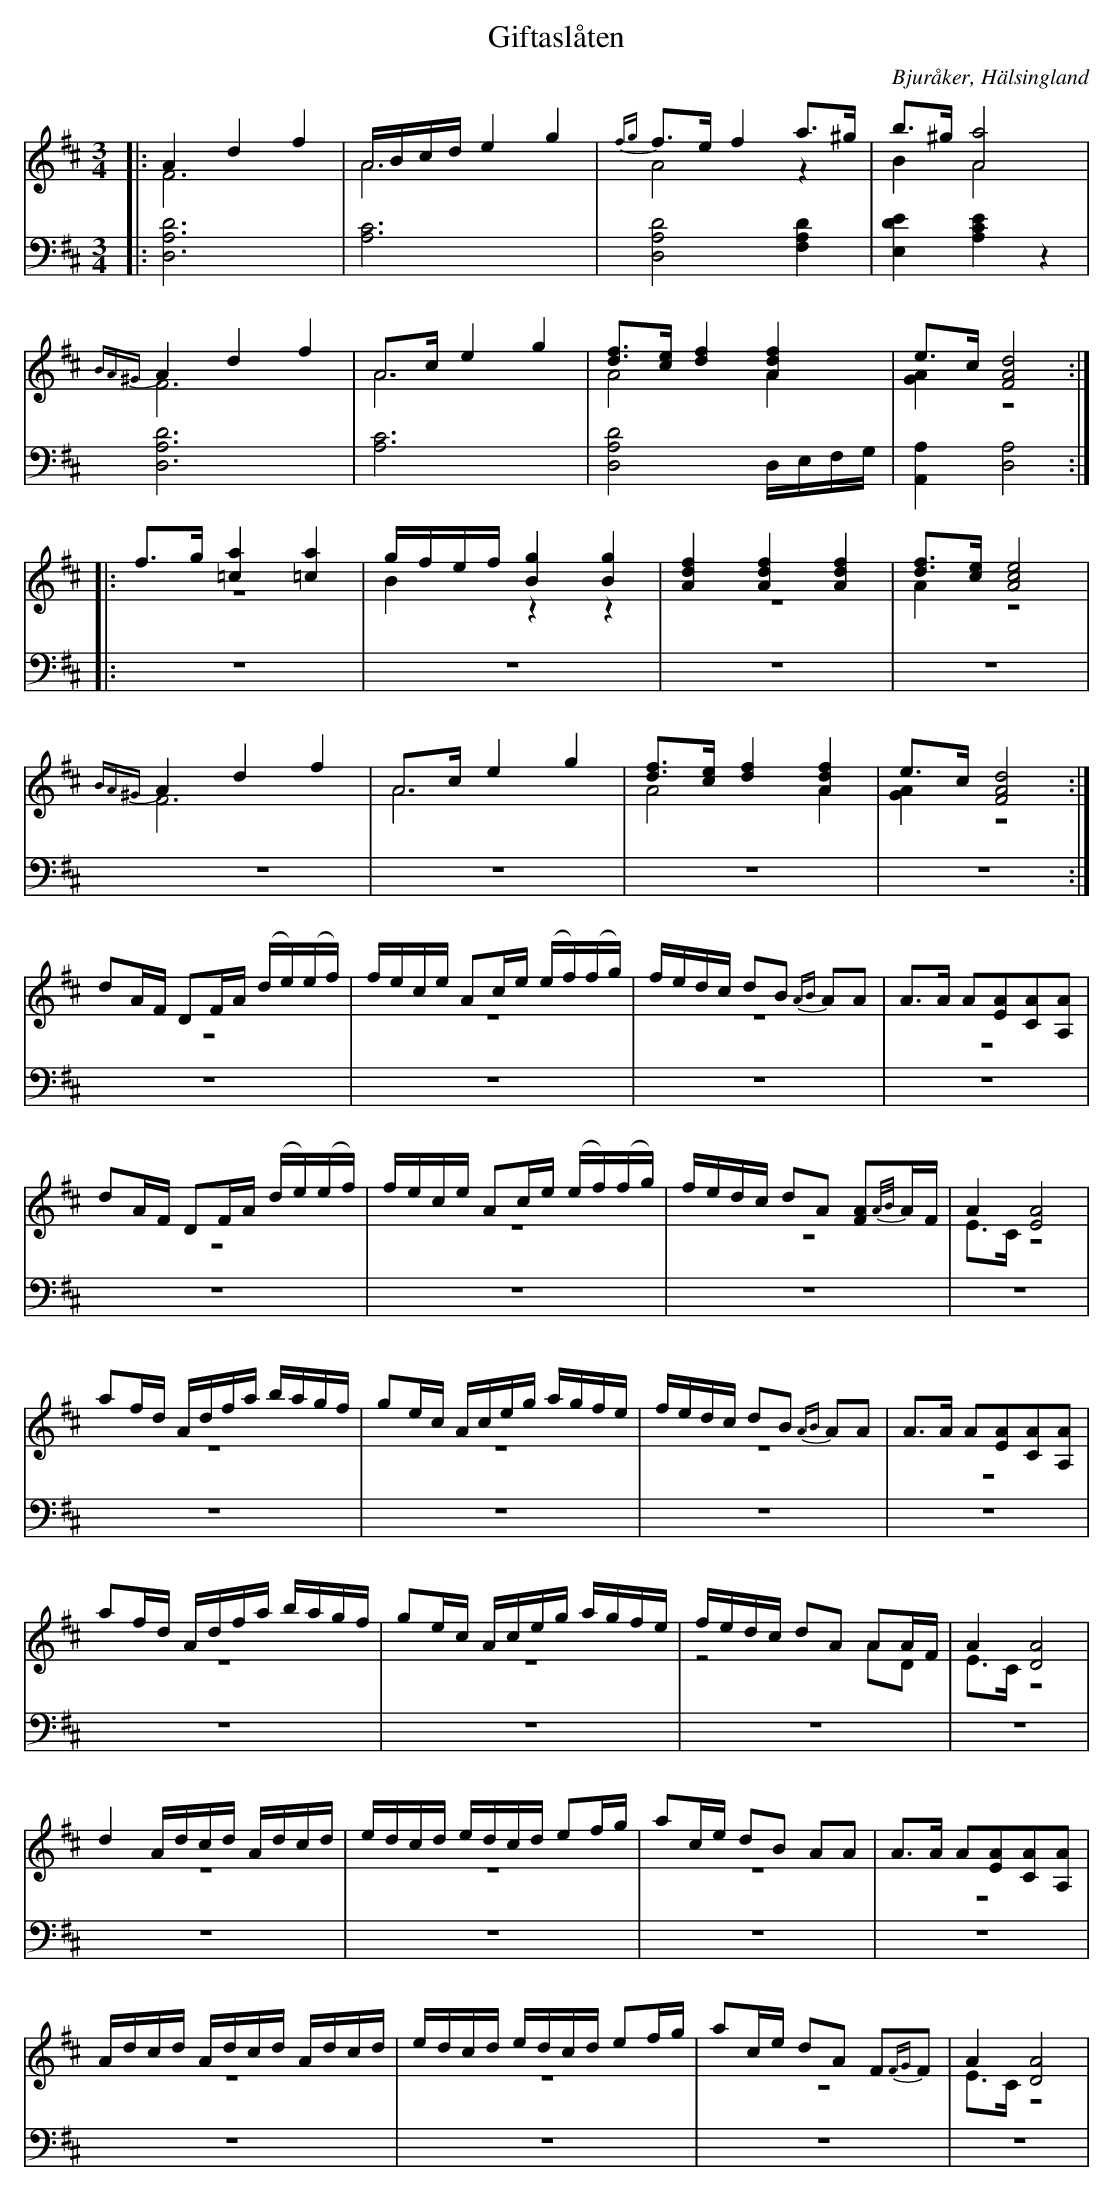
X:1
T: Giftaslåten
O: Bjuråker, Hälsingland
M: 3/4
L: 1/8
K: D
V:1
V:2 merge
V:3
V:1
|: A2 d2 f2|A/B/c/d/ e2 g2|{fg}f>e f2 a>^g |b>^g [A4a4]|
 {BA^G}A2 d2 f2|A>c e2 g2|[df]>[ce] [d2f2] [A2d2f2]| e>c [F4A4d4]:|
|:f>g [=c2a2] [=c2a2]|g/f/e/f/ [B2g2] [B2g2]|[A2d2f2] [A2d2f2] [A2d2f2] |[df]>[ce] [A4c4e4]|
{BA^G}A2 d2 f2|A>c e2 g2|[df]>[ce] [d2f2] [A2d2f2]| e>c [F4A4d4]:|
dA/F/ DF/A/  (d/e/)(e/f/)|f/e/c/e/ Ac/e/ (e/f/)(f/g/)|f/e/d/c/ dB {AB}AA|A>A A[EA][CA][A,A]|
dA/F/ DF/A/ (d/e/)(e/f/)|f/e/c/e/ Ac/e/ (e/f/)(f/g/)|f/e/d/c/ dA [FA]{A/B/}A/F/|A2 [E4A4]|
af/d/ A/d/f/a/  b/a/g/f/| ge/c/ A/c/e/g/ a/g/f/e/|f/e/d/c/ dB {AB}AA|A>A A[EA][CA][A,A]|
af/d/ A/d/f/a/ b/a/g/f/|ge/c/ A/c/e/g/ a/g/f/e/|f/e/d/c/ dA AA/F/| A2 [D4A4]|
d2 A/d/c/d/ A/d/c/d/|e/d/c/d/ e/d/c/d/ ef/g/|ac/e/ dB AA|A>A A[EA][CA][A,A]|
A/d/c/d/ A/d/c/d/ A/d/c/d/|e/d/c/d/ e/d/c/d/ ef/g/| ac/e/ dA F{FG}F|A2 [D4A4]|
V:2
|: F6| A6|A4 z2|B2 A4|
F6| A6|A4 A2|[G2A2] z4:|
|:z6|B2 z2 z2|z6|A2 z4|
F6|A6|A4 A2|[G2A2] z4:|
z6|z6|z6|z6|
z6|z6|z6|E>C z4|
z6|z6|z6|z6|
z6|z6|z4 AD|E>C z4|
z6|z6|z6|z6|
z6|z6|z6|E>C z4|
V:4 clef bass
|: [D,6A,6D6]| [A,6C6]|[D,4A,4D4] [F,2A,2D2]|[E,2D2E2] [A,2C2E2] z2|
[D,6A,6D6]| [A,6C6]|[D,4A,4D4] D,/E,/F,/G,/|[A,,2A,2] [D,4A,4] :|
|:z6|z6|z6|z6|
z6|z6|z6|z6:|
z6|z6|z6|z6|
z6|z6|z6|z6|
z6|z6|z6|z6|
z6|z6|z6|z6|
z6|z6|z6|z6|
z6|z6|z6|z6|
